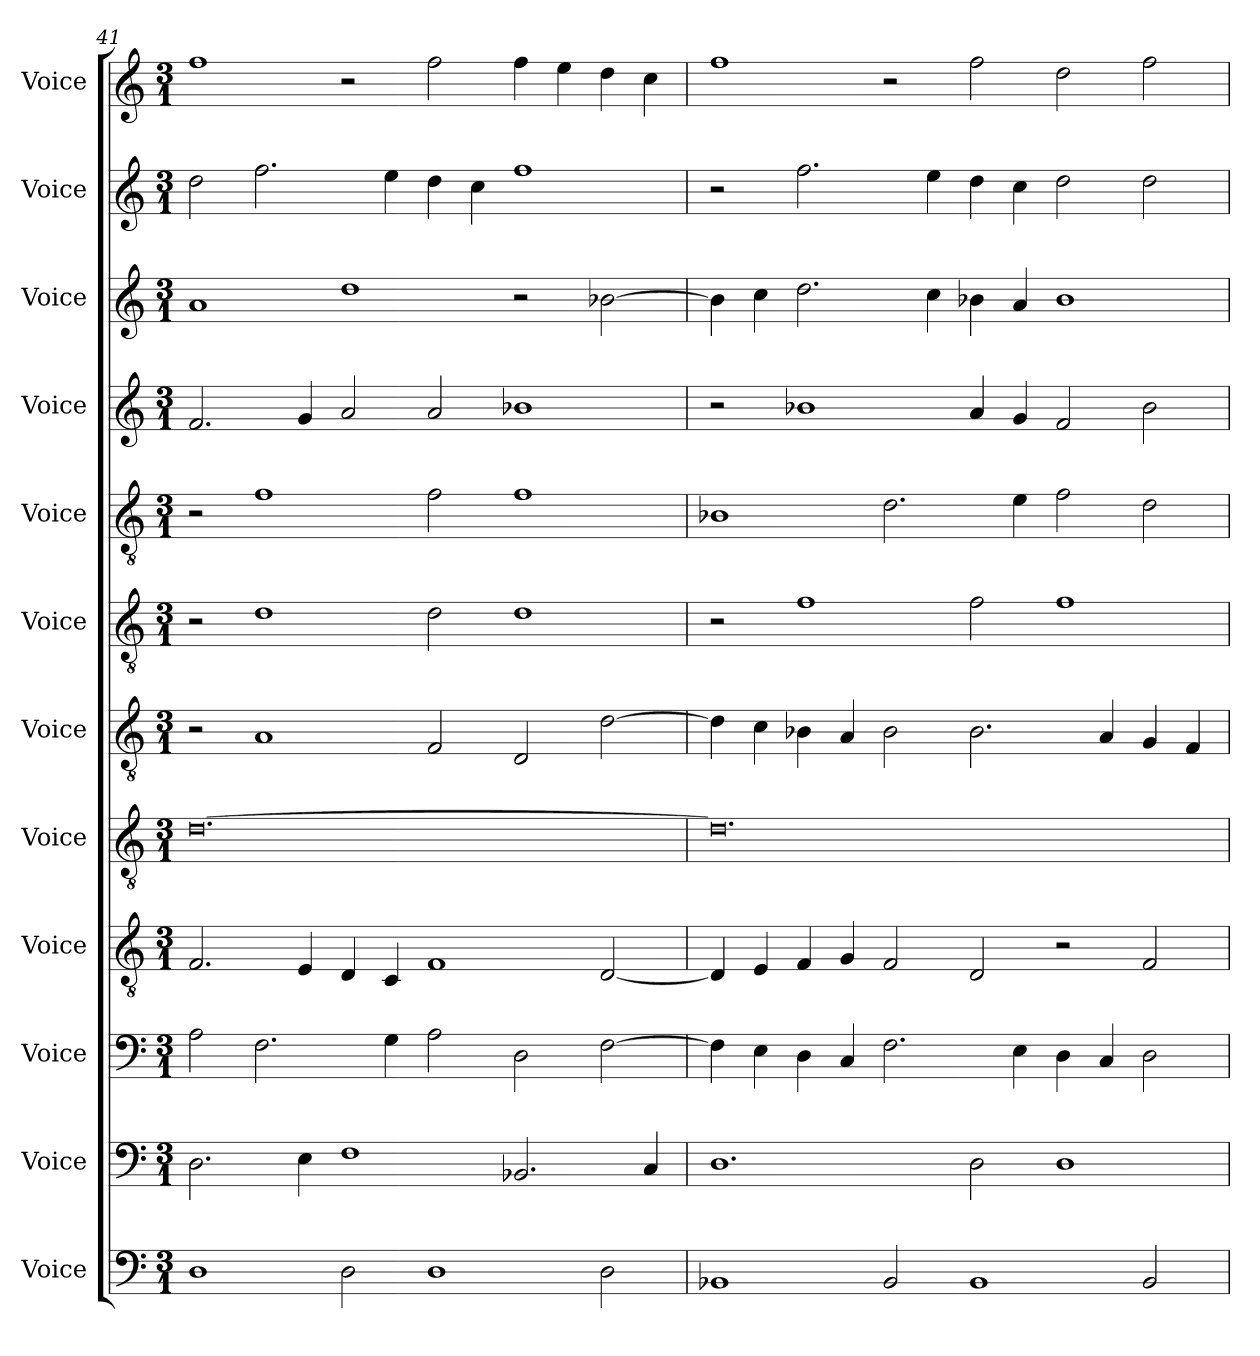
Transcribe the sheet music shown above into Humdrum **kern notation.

**kern	**kern	**kern	**kern	**kern	**kern	**kern	**kern	**kern	**kern	**kern	**kern
*part12	*part11	*part10	*part9	*part8	*part7	*part6	*part5	*part4	*part3	*part2	*part1
*staff12	*staff11	*staff10	*staff9	*staff8	*staff7	*staff6	*staff5	*staff4	*staff3	*staff2	*staff1
*I"Voice	*I"Voice	*I"Voice	*I"Voice	*I"Voice	*I"Voice	*I"Voice	*I"Voice	*I"Voice	*I"Voice	*I"Voice	*I"Voice
*I'V	*I'V	*I'V	*I'V	*I'V	*I'V	*I'V	*I'V	*I'V	*I'V	*I'V	*I'V
!!LO:PB:g=z
*clefF4	*clefF4	*clefF4	*clefGv2	*clefGv2	*clefGv2	*clefGv2	*clefGv2	*clefG2	*clefG2	*clefG2	*clefG2
*k[]	*k[]	*k[]	*k[]	*k[]	*k[]	*k[]	*k[]	*k[]	*k[]	*k[]	*k[]
*M3/1	*M3/1	*M3/1	*M3/1	*M3/1	*M3/1	*M3/1	*M3/1	*M3/1	*M3/1	*M3/1	*M3/1
=41	=41	=41	=41	=41	=41	=41	=41	=41	=41	=41	=41
1D	2.D\	2A\	2.F/	[0.d	2r	2r	2r	2.f/	1a	2dd\	1ff
.	.	2.F\	.	.	1A	1d	1f	.	.	2.ff\	.
.	4E\	.	4E/	.	.	.	.	4g/	.	.	.
2D\	1F	.	4D/	.	.	.	.	2a/	1dd	.	2r
.	.	4G\	4C/	.	.	.	.	.	.	4ee\	.
1D	.	2A\	1F	.	2F/	2d\	2f\	2a/	.	4dd\	2ff\
.	.	.	.	.	.	.	.	.	.	4cc\	.
.	2.BB-X/	2D\	.	.	2D/	1d	1f	1b-X	2r	1ff	4ff\
.	.	.	.	.	.	.	.	.	.	.	4ee\
2D\	.	[2F\	[2D/	.	[2d\	.	.	.	[2b-X\	.	4dd\
.	4C/	.	.	.	.	.	.	.	.	.	4cc\
=42	=42	=42	=42	=42	=42	=42	=42	=42	=42	=42	=42
1BB-X	1.D	4F\]	4D/]	0.d]	4d\]	2r	1B-X	2r	4b-\]	2r	1ff
.	.	4E\	4E/	.	4c\	.	.	.	4cc\	.	.
.	.	4D\	4F/	.	4B-X\	1f	.	1b-X	2.dd\	2.ff\	.
.	.	4C/	4G/	.	4A/	.	.	.	.	.	.
2BB-/	.	2.F\	2F/	.	2B-\	.	2.d\	.	.	.	2r
.	.	.	.	.	.	.	.	.	4cc\	4ee\	.
1BB-	2D\	.	2D/	.	2.B-\	2f\	.	4a/	4b-X\	4dd\	2ff\
.	.	4E\	.	.	.	.	4e\	4g/	4a/	4cc\	.
.	1D	4D\	2r	.	.	1f	2f\	2f/	1b-	2dd\	2dd\
.	.	4C/	.	.	4A/	.	.	.	.	.	.
2BB-/	.	2D\	2F/	.	4G/	.	2d\	2b-\	.	2dd\	2ff\
.	.	.	.	.	4F/	.	.	.	.	.	.
=	=	=	=	=	=	=	=	=	=	=	=
*-	*-	*-	*-	*-	*-	*-	*-	*-	*-	*-	*-
